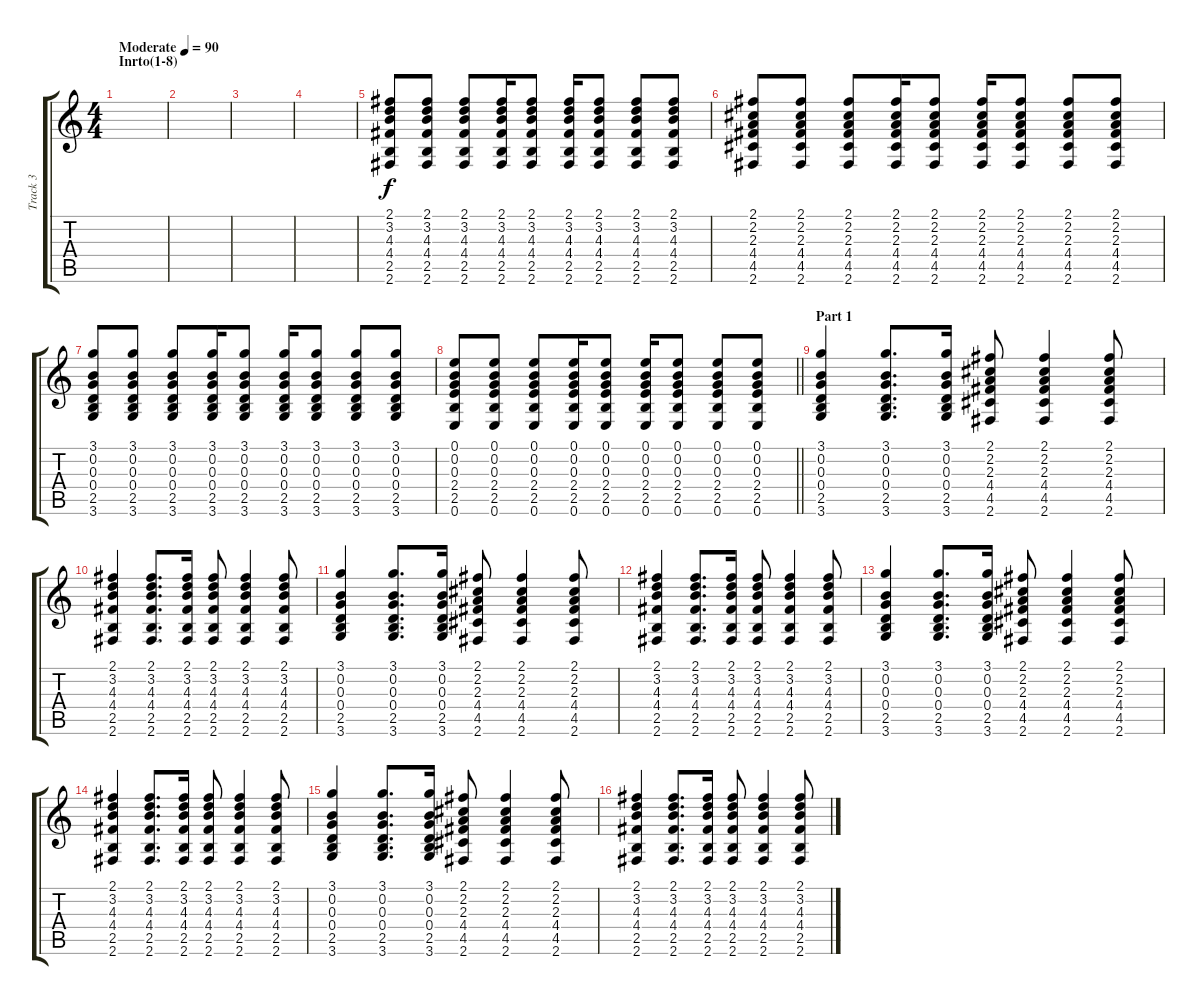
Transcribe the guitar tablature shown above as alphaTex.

\track ("Track 3" "Track 3") {instrument acousticguitarsteel}
\staff {score tabs}
\tuning (E4 B3 G3 D3 A2 E2) {hide}
\ts (4 4)
\section ("" "Inrto(1-8)")
\tempo (90 "Moderate")
\clef g2
\ks c
|
|
|
|
(2.1 3.2 4.3 4.4 2.5 2.6).8 (2.1 3.2 4.3 4.4 2.5 2.6).8 (2.1 3.2 4.3 4.4 2.5 2.6).8 (2.1 3.2 4.3 4.4 2.5 2.6).16 (2.1 3.2 4.3 4.4 2.5 2.6).8 (2.1 3.2 4.3 4.4 2.5 2.6).16 (2.1 3.2 4.3 4.4 2.5 2.6).8 (2.1 3.2 4.3 4.4 2.5 2.6).8 (2.1 3.2 4.3 4.4 2.5 2.6).8 |
(2.1 2.2 2.3 4.4 4.5 2.6).8 (2.1 2.2 2.3 4.4 4.5 2.6).8 (2.1 2.2 2.3 4.4 4.5 2.6).8 (2.1 2.2 2.3 4.4 4.5 2.6).16 (2.1 2.2 2.3 4.4 4.5 2.6).8 (2.1 2.2 2.3 4.4 4.5 2.6).16 (2.1 2.2 2.3 4.4 4.5 2.6).8 (2.1 2.2 2.3 4.4 4.5 2.6).8 (2.1 2.2 2.3 4.4 4.5 2.6).8 |
(3.1 0.2 0.3 0.4 2.5 3.6).8 (3.1 0.2 0.3 0.4 2.5 3.6).8 (3.1 0.2 0.3 0.4 2.5 3.6).8 (3.1 0.2 0.3 0.4 2.5 3.6).16 (3.1 0.2 0.3 0.4 2.5 3.6).8 (3.1 0.2 0.3 0.4 2.5 3.6).16 (3.1 0.2 0.3 0.4 2.5 3.6).8 (3.1 0.2 0.3 0.4 2.5 3.6).8 (3.1 0.2 0.3 0.4 2.5 3.6).8 |
\barLineRight lightlight
(0.1 0.2 0.3 2.4 2.5 0.6).8 (0.1 0.2 0.3 2.4 2.5 0.6).8 (0.1 0.2 0.3 2.4 2.5 0.6).8 (0.1 0.2 0.3 2.4 2.5 0.6).16 (0.1 0.2 0.3 2.4 2.5 0.6).8 (0.1 0.2 0.3 2.4 2.5 0.6).16 (0.1 0.2 0.3 2.4 2.5 0.6).8 (0.1 0.2 0.3 2.4 2.5 0.6).8 (0.1 0.2 0.3 2.4 2.5 0.6).8 |
\section ("" "Part 1")
(3.1 0.2 0.3 0.4 2.5 3.6).4 (3.1 0.2 0.3 0.4 2.5 3.6).8{d} (3.1 0.2 0.3 0.4 2.5 3.6).16 (2.1 2.2 2.3 4.4 4.5 2.6).8 (2.1 2.2 2.3 4.4 4.5 2.6).4 (2.1 2.2 2.3 4.4 4.5 2.6).8 |
(2.1 3.2 4.3 4.4 2.5 2.6).4 (2.1 3.2 4.3 4.4 2.5 2.6).8{d} (2.1 3.2 4.3 4.4 2.5 2.6).16 (2.1 3.2 4.3 4.4 2.5 2.6).8 (2.1 3.2 4.3 4.4 2.5 2.6).4 (2.1 3.2 4.3 4.4 2.5 2.6).8 |
(3.1 0.2 0.3 0.4 2.5 3.6).4 (3.1 0.2 0.3 0.4 2.5 3.6).8{d} (3.1 0.2 0.3 0.4 2.5 3.6).16 (2.1 2.2 2.3 4.4 4.5 2.6).8 (2.1 2.2 2.3 4.4 4.5 2.6).4 (2.1 2.2 2.3 4.4 4.5 2.6).8 |
(2.1 3.2 4.3 4.4 2.5 2.6).4 (2.1 3.2 4.3 4.4 2.5 2.6).8{d} (2.1 3.2 4.3 4.4 2.5 2.6).16 (2.1 3.2 4.3 4.4 2.5 2.6).8 (2.1 3.2 4.3 4.4 2.5 2.6).4 (2.1 3.2 4.3 4.4 2.5 2.6).8 |
(3.1 0.2 0.3 0.4 2.5 3.6).4 (3.1 0.2 0.3 0.4 2.5 3.6).8{d} (3.1 0.2 0.3 0.4 2.5 3.6).16 (2.1 2.2 2.3 4.4 4.5 2.6).8 (2.1 2.2 2.3 4.4 4.5 2.6).4 (2.1 2.2 2.3 4.4 4.5 2.6).8 |
(2.1 3.2 4.3 4.4 2.5 2.6).4 (2.1 3.2 4.3 4.4 2.5 2.6).8{d} (2.1 3.2 4.3 4.4 2.5 2.6).16 (2.1 3.2 4.3 4.4 2.5 2.6).8 (2.1 3.2 4.3 4.4 2.5 2.6).4 (2.1 3.2 4.3 4.4 2.5 2.6).8 |
(3.1 0.2 0.3 0.4 2.5 3.6).4 (3.1 0.2 0.3 0.4 2.5 3.6).8{d} (3.1 0.2 0.3 0.4 2.5 3.6).16 (2.1 2.2 2.3 4.4 4.5 2.6).8 (2.1 2.2 2.3 4.4 4.5 2.6).4 (2.1 2.2 2.3 4.4 4.5 2.6).8 |
(2.1 3.2 4.3 4.4 2.5 2.6).4 (2.1 3.2 4.3 4.4 2.5 2.6).8{d} (2.1 3.2 4.3 4.4 2.5 2.6).16 (2.1 3.2 4.3 4.4 2.5 2.6).8 (2.1 3.2 4.3 4.4 2.5 2.6).4 (2.1 3.2 4.3 4.4 2.5 2.6).8
